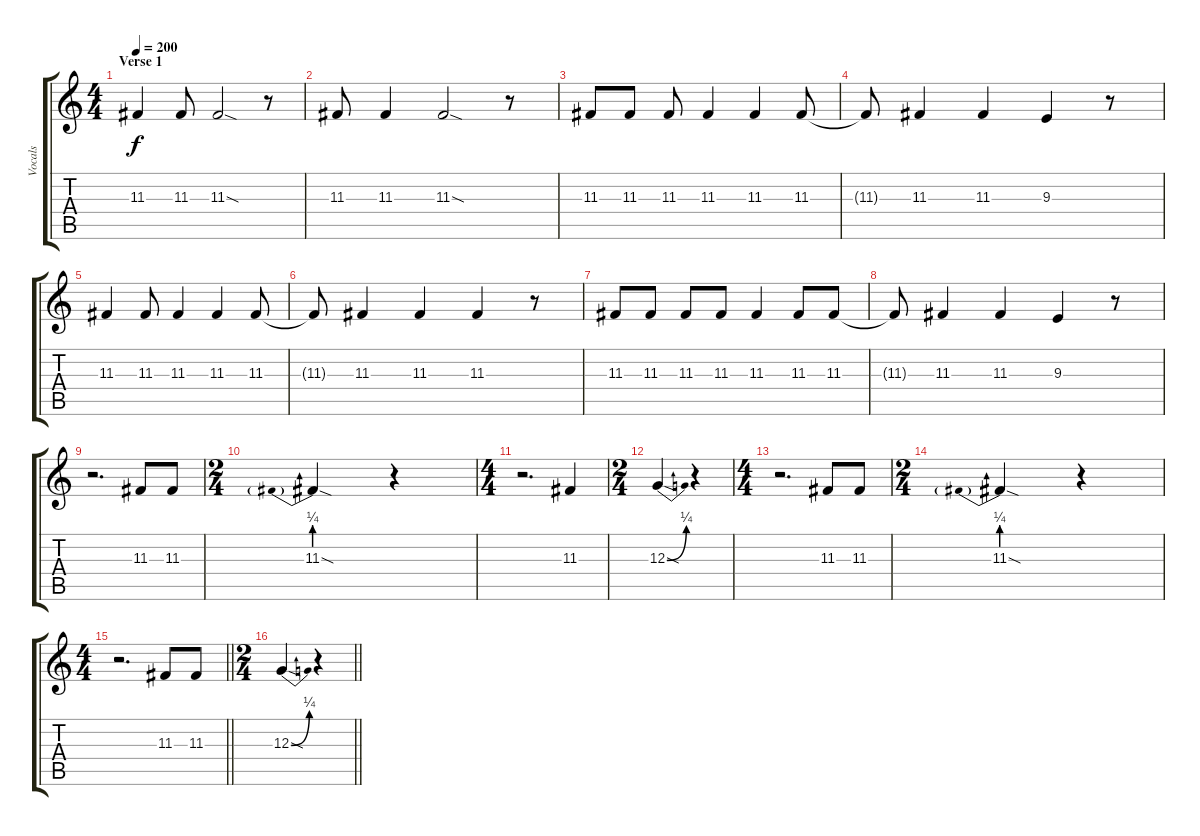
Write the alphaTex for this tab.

\track ("Vocals" "Vocals") {instrument lead2sawtooth}
\staff {score tabs}
\tuning (E4 B3 G3 D3 A2 E2) {hide}
\ts (4 4)
\section ("" "Verse 1")
\tempo 200
\clef g2
\ks c
11.3.4{dy f} 11.3.8 11.3{sod}.2 r.8 |
11.3.8 11.3.4 11.3{sod}.2 r.8 |
11.3.8 11.3.8 11.3.8 11.3.4 11.3.4 11.3.8 |
11.3{t}.8 11.3.4 11.3.4 9.3.4 r.8 |
11.3.4 11.3.8 11.3.4 11.3.4 11.3.8 |
11.3{t}.8 11.3.4 11.3.4 11.3.4 r.8 |
11.3.8 11.3.8 11.3.8 11.3.8 11.3.4 11.3.8 11.3.8 |
11.3{t}.8 11.3.4 11.3.4 9.3.4 r.8 |
r.2{d} 11.3.8 11.3.8 |
\ts (2 4)
11.3{be (prebend 0 1 60 1) sod}.4 r.4 |
\ts (4 4)
r.2{d} 11.3.4 |
\ts (2 4)
12.3{be (bend 0 0 60 1) sod}.4 r.4 |
\ts (4 4)
r.2{d} 11.3.8 11.3.8 |
\ts (2 4)
11.3{be (prebend 0 1 60 1) sod}.4 r.4 |
\ts (4 4)
\barLineRight lightlight
r.2{d} 11.3.8 11.3.8 |
\ts (2 4)
\barLineRight lightlight
12.3{be (bend 0 0 60 1) sod}.4 r.4
